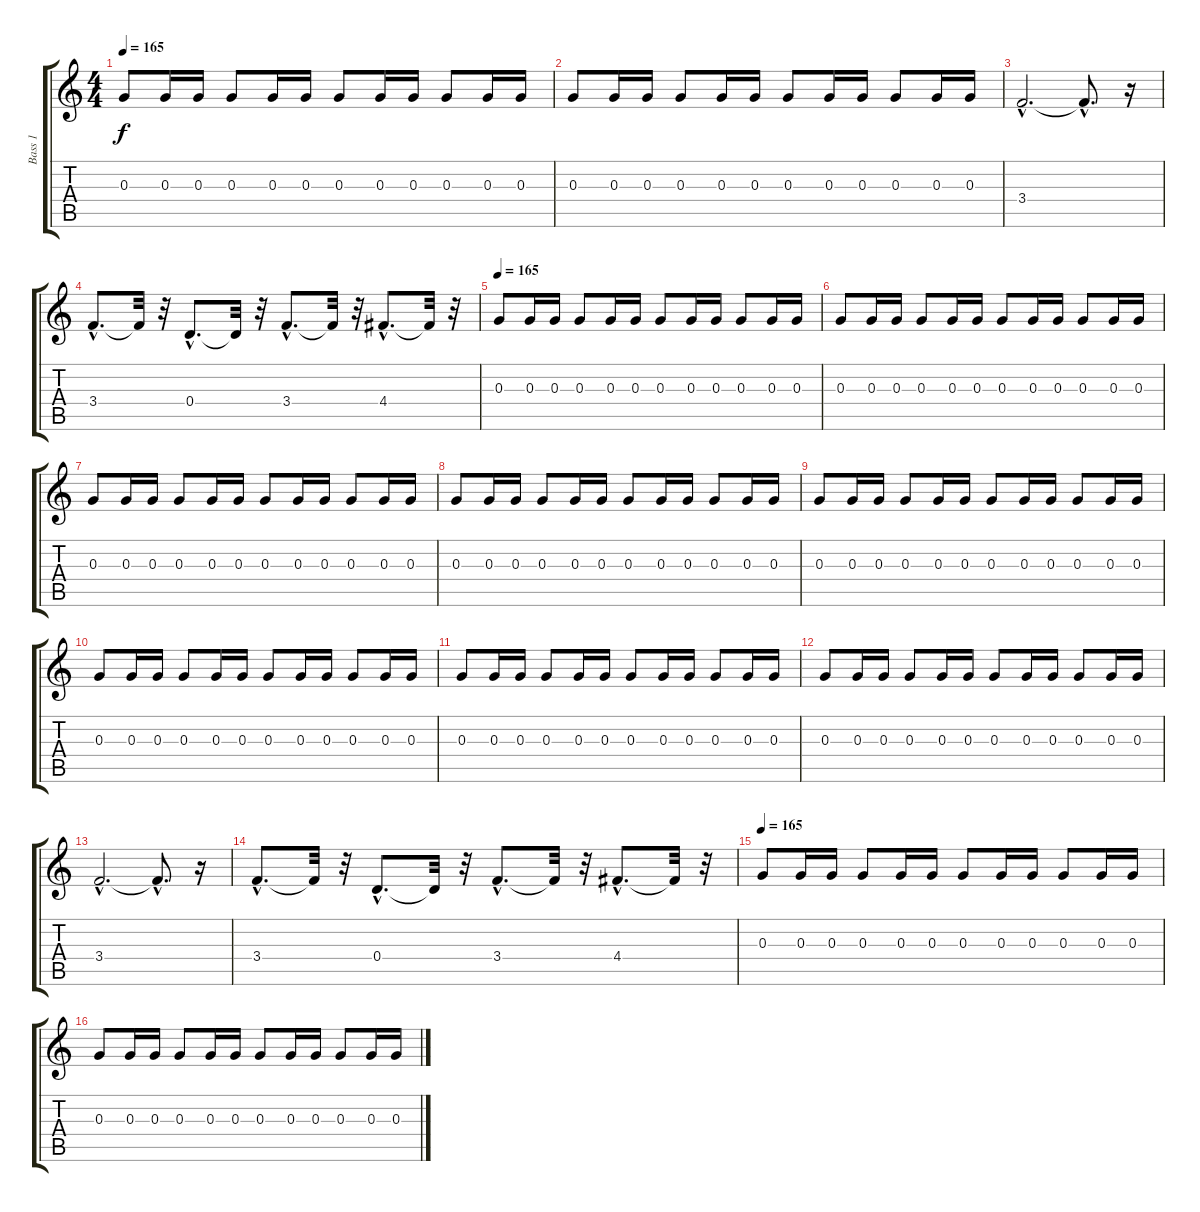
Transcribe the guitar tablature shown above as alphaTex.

\track ("Bass 1" "Bass 1") {instrument slapbass1}
\staff {score tabs}
\tuning (E4 B3 G3 D3 A2 E2) {hide}
\ts (4 4)
\tempo 165
\clef g2
\ks c
0.3.8{dy f} 0.3.16 0.3.16 0.3.8 0.3.16 0.3.16 0.3.8 0.3.16 0.3.16 0.3.8 0.3.16 0.3.16 |
0.3.8 0.3.16 0.3.16 0.3.8 0.3.16 0.3.16 0.3.8 0.3.16 0.3.16 0.3.8 0.3.16 0.3.16 |
3.4{hac}.2{d} 3.4{hac t}.8{d} r.16 |
3.4{hac}.8{d} 3.4{t}.32 r.32 0.4{hac}.8{d} 0.4{t}.32 r.32 3.4{hac}.8{d} 3.4{t}.32 r.32 4.4{hac}.8{d} 4.4{t}.32 r.32 |
\tempo 165
0.3.8{instrument slapbass1} 0.3.16 0.3.16 0.3.8 0.3.16 0.3.16 0.3.8 0.3.16 0.3.16 0.3.8 0.3.16 0.3.16 |
0.3.8 0.3.16 0.3.16 0.3.8 0.3.16 0.3.16 0.3.8 0.3.16 0.3.16 0.3.8 0.3.16 0.3.16 |
0.3.8 0.3.16 0.3.16 0.3.8 0.3.16 0.3.16 0.3.8 0.3.16 0.3.16 0.3.8 0.3.16 0.3.16 |
0.3.8 0.3.16 0.3.16 0.3.8 0.3.16 0.3.16 0.3.8 0.3.16 0.3.16 0.3.8 0.3.16 0.3.16 |
0.3.8 0.3.16 0.3.16 0.3.8 0.3.16 0.3.16 0.3.8 0.3.16 0.3.16 0.3.8 0.3.16 0.3.16 |
0.3.8 0.3.16 0.3.16 0.3.8 0.3.16 0.3.16 0.3.8 0.3.16 0.3.16 0.3.8 0.3.16 0.3.16 |
0.3.8 0.3.16 0.3.16 0.3.8 0.3.16 0.3.16 0.3.8 0.3.16 0.3.16 0.3.8 0.3.16 0.3.16 |
0.3.8 0.3.16 0.3.16 0.3.8 0.3.16 0.3.16 0.3.8 0.3.16 0.3.16 0.3.8 0.3.16 0.3.16 |
3.4{hac}.2{d} 3.4{hac t}.8{d} r.16 |
3.4{hac}.8{d} 3.4{t}.32 r.32 0.4{hac}.8{d} 0.4{t}.32 r.32 3.4{hac}.8{d} 3.4{t}.32 r.32 4.4{hac}.8{d} 4.4{t}.32 r.32 |
\tempo 165
0.3.8{instrument slapbass1} 0.3.16 0.3.16 0.3.8 0.3.16 0.3.16 0.3.8 0.3.16 0.3.16 0.3.8 0.3.16 0.3.16 |
0.3.8 0.3.16 0.3.16 0.3.8 0.3.16 0.3.16 0.3.8 0.3.16 0.3.16 0.3.8 0.3.16 0.3.16
